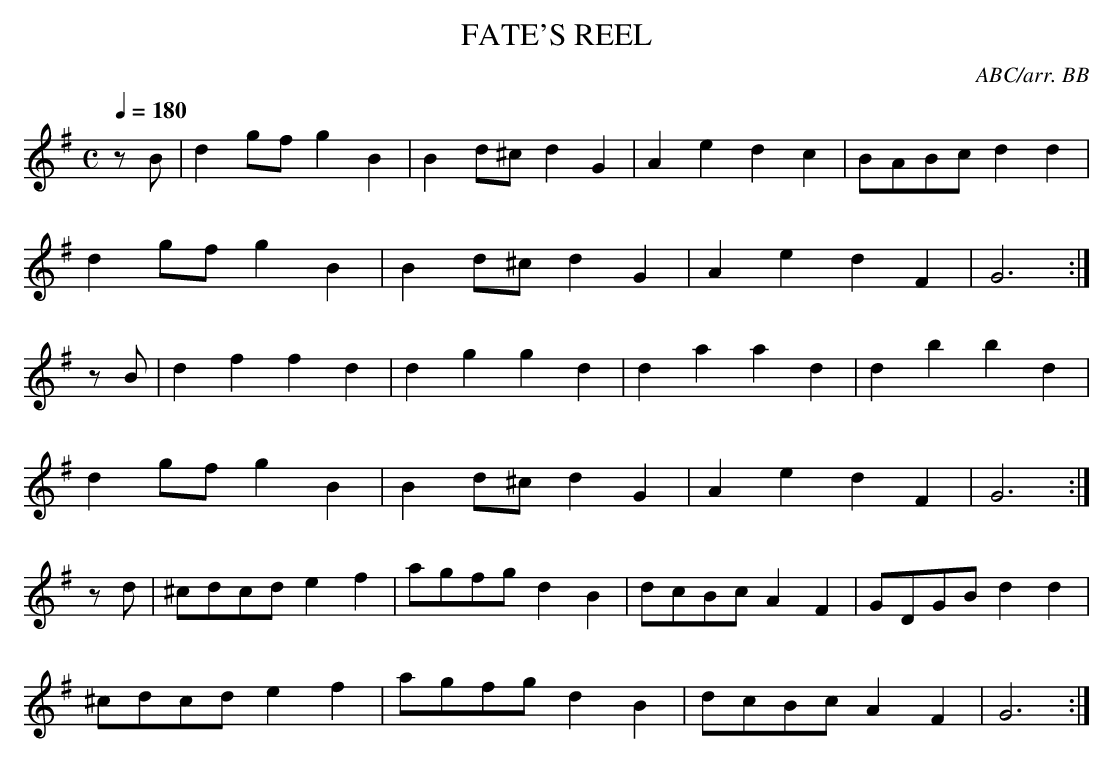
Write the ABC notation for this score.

X:1
T:FATE'S REEL
C:ABC/arr. BB
Y:"moderately quick"
tune, but might be worth spending some time with if you
have to add a march to your repertoire!
Q:1/4=180
L:1/8
M:C
K:G
zB|d2gf g2B2|B2d^c d2G2|A2e2 d2c2|BABc d2d2|
d2gf g2B2|B2d^c d2G2|A2e2 d2F2|G6 :|
zB|d2f2 f2d2|d2g2 g2d2|d2a2 a2d2|d2b2 b2d2|
d2gf g2B2|B2d^c d2G2|A2e2 d2F2|G6 :|
zd|^cdcd e2f2|agfg d2B2|dcBc A2F2|GDGB d2d2|
^cdcd e2f2|agfg d2B2|dcBc A2F2|G6 :|
